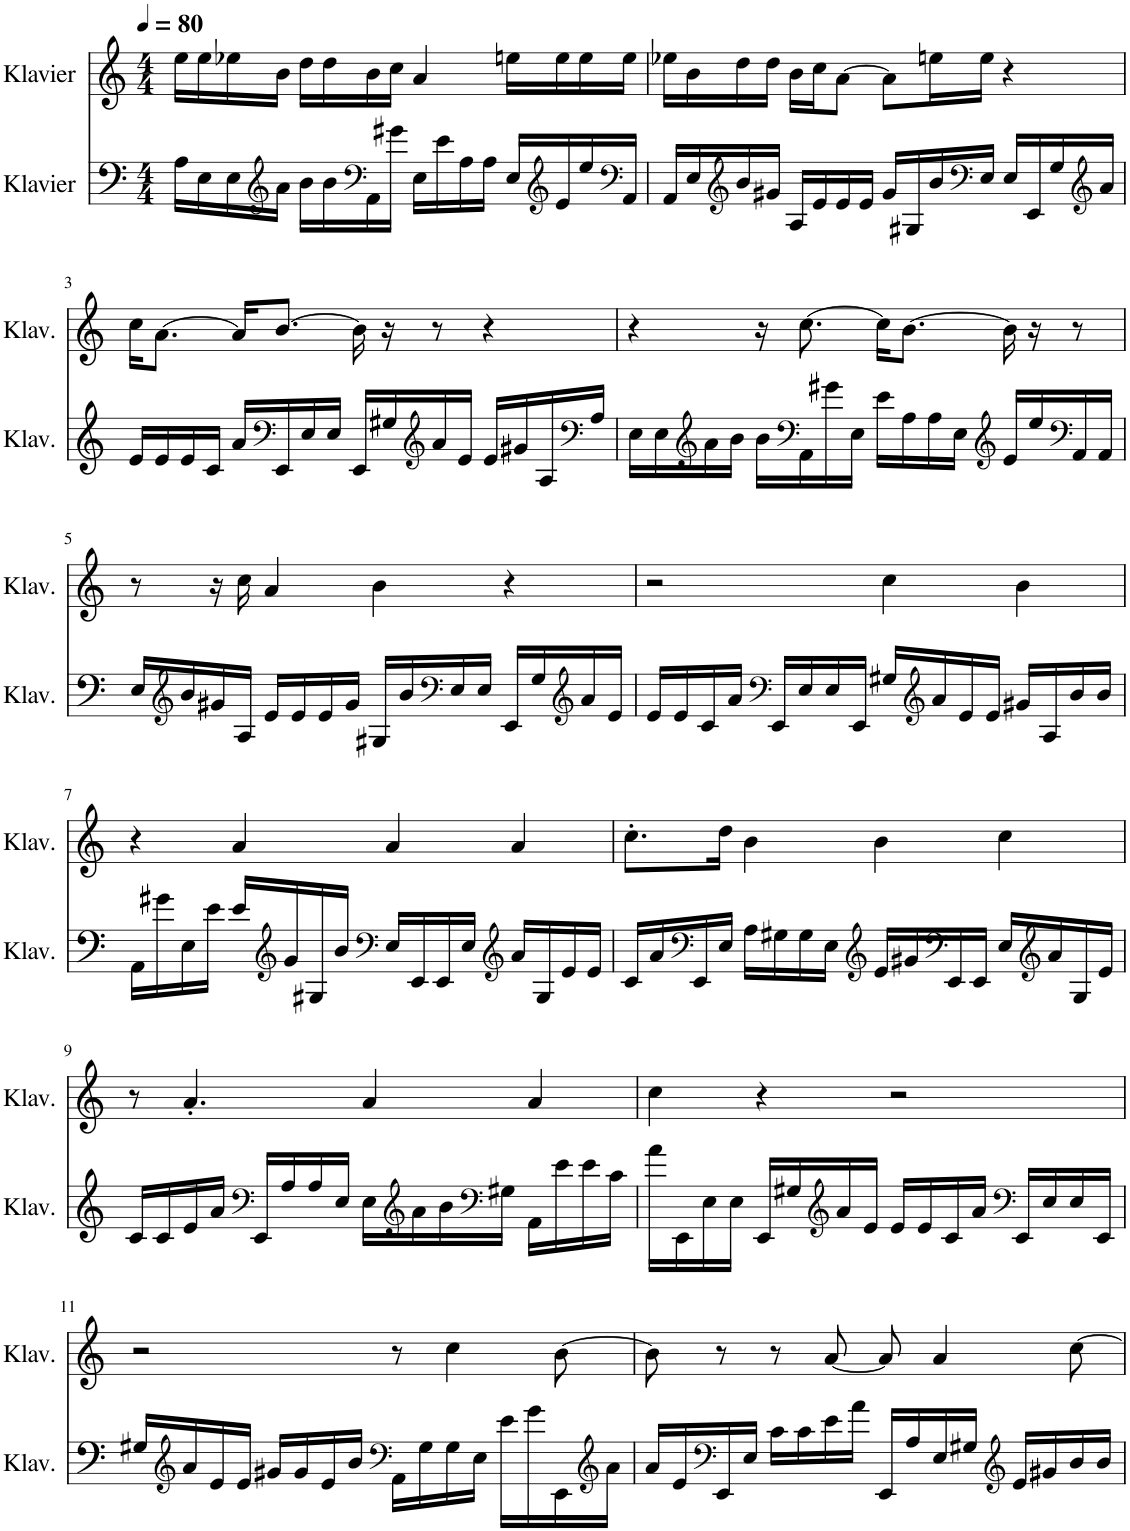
**kern	**kern
*part2	*part1
*staff2	*staff1
*I"Klavier	*I"Klavier
*I'Klav.	*I'Klav.
*clefF4	*clefG2
*k[]	*k[]
*M4/4	*M4/4
*MM80	*MM80
=1	=1
16A\LL	16ee\LL
16E\	16ee\
16E\	16ee-X\
*clefG2	*
16a\JJ	16b\JJ
16b\LL	16dd\LL
16b\	16dd\
*clefF4	*
16AA\	16b\
16g#X\JJ	16cc\JJ
16E\LL	4a/
16e\	.
16A\	.
16A\JJ	.
16E/LL	16een\LL
*clefG2	*
16e/	16ee\
16ee/	16ee\
*clefF4	*
16AA/JJ	16ee\JJ
=2	=2
16AA/LL	16ee-X\LL
16E/	16b\
*clefG2	*
16b/	16dd\
16g#X/JJ	16dd\JJ
16A/LL	16b\LL
16e/	16cc\J
16e/	[8a\J
16e/JJ	.
16g#/LL	8a\L]
16G#X/	.
16b/	16een\L
*clefF4	*
16E/JJ	16ee\JJ
16E/LL	4r
16EE/	.
16G#/	.
*clefG2	*
16a/JJ	.
!!LO:LB:g=z
=3	=3
16e/LL	16cc\KL
16e/	[8.a\J
16e/	.
16c/JJ	.
16a/LL	16a/KL]
*clefF4	*
16EE/	[8.b/J
16E/	.
16E/JJ	.
16EE/LL	16b\]
16G#X/	16r
*clefG2	*
16a/	8r
16e/JJ	.
16e/LL	4r
16g#X/	.
16A/	.
*clefF4	*
16A/JJ	.
=4	=4
16E\LL	4r
16E\	.
*clefG2	*
16a\	.
16b\JJ	.
16b\LL	16r
*clefF4	*
16AA\	[8.cc\
16g#X\	.
16E\JJ	.
16e\LL	16cc\KL]
16A\	[8.b\J
16A\	.
16E\JJ	.
*clefG2	*
16e/LL	16b\]
16ee/	16r
*clefF4	*
16AA/	8r
16AA/JJ	.
!!LO:LB:g=z
=5	=5
16E/LL	8r
*clefG2	*
16b/	.
16g#X/	16r
16A/JJ	16cc\
16e/LL	4a/
16e/	.
16e/	.
16g#/JJ	.
16G#X/LL	4b\
16b/	.
*clefF4	*
16E/	.
16E/JJ	.
16EE/LL	4r
16G#/	.
*clefG2	*
16a/	.
16e/JJ	.
=6	=6
16e/LL	2r
16e/	.
16c/	.
16a/JJ	.
*clefF4	*
16EE/LL	.
16E/	.
16E/	.
16EE/JJ	.
16G#X/LL	4cc\
*clefG2	*
16a/	.
16e/	.
16e/JJ	.
16g#X/LL	4b\
16A/	.
16b/	.
16b/JJ	.
!!LO:LB:g=z
=7	=7
16AA\LL	4r
16g#X\	.
16E\	.
16e\JJ	.
16e/LL	4a/
*clefG2	*
16g#/	.
16G#X/	.
16b/JJ	.
*clefF4	*
16E/LL	4a/
16EE/	.
16EE/	.
16E/JJ	.
*clefG2	*
16a/LL	4a/
16G#/	.
16e/	.
16e/JJ	.
=8	=8
16c/LL	8.cc'\L
16a/	.
*clefF4	*
16EE/	.
16E/JJ	16dd\Jk
16A\LL	4b\
16G#X\	.
16G#\	.
16E\JJ	.
*clefG2	*
16e/LL	4b\
16g#X/	.
*clefF4	*
16EE/	.
16EE/JJ	.
16E/LL	4cc\
*clefG2	*
16a/	.
16G#/	.
16e/JJ	.
!!LO:LB:g=z
=9	=9
16c/LL	8r
16c/	.
16e/	4.a'/
16a/JJ	.
*clefF4	*
16EE/LL	.
16A/	.
16A/	.
16E/JJ	.
16E\LL	4a/
*clefG2	*
16a\	.
16b\	.
*clefF4	*
16G#X\JJ	.
16AA\LL	4a/
16e\	.
16e\	.
16c\JJ	.
=10	=10
16a\LL	4cc\
16EE\	.
16E\	.
16E\JJ	.
16EE/LL	4r
16G#X/	.
*clefG2	*
16a/	.
16e/JJ	.
16e/LL	2r
16e/	.
16c/	.
16a/JJ	.
*clefF4	*
16EE/LL	.
16E/	.
16E/	.
16EE/JJ	.
!!LO:LB:g=z
=11	=11
16G#X/LL	2r
*clefG2	*
16a/	.
16e/	.
16e/JJ	.
16g#X/LL	.
16g#/	.
16e/	.
16b/JJ	.
*clefF4	*
16AA\LL	8r
16G#\	.
16G#\	4cc\
16E\JJ	.
16e\LL	.
16g#\	.
16EE\	[8b\
*clefG2	*
16a\JJ	.
=12	=12
16a/LL	8b\]
16e/	.
*clefF4	*
16EE/	8r
16E/JJ	.
16c\LL	8r
16c\	.
16e\	[8a/
16a\JJ	.
16EE/LL	8a/]
16A/	.
16E/	4a/
16G#X/JJ	.
*clefG2	*
16e/LL	.
16g#X/	.
16b/	[8cc\
16b/JJ	.
=	=
*-	*-
